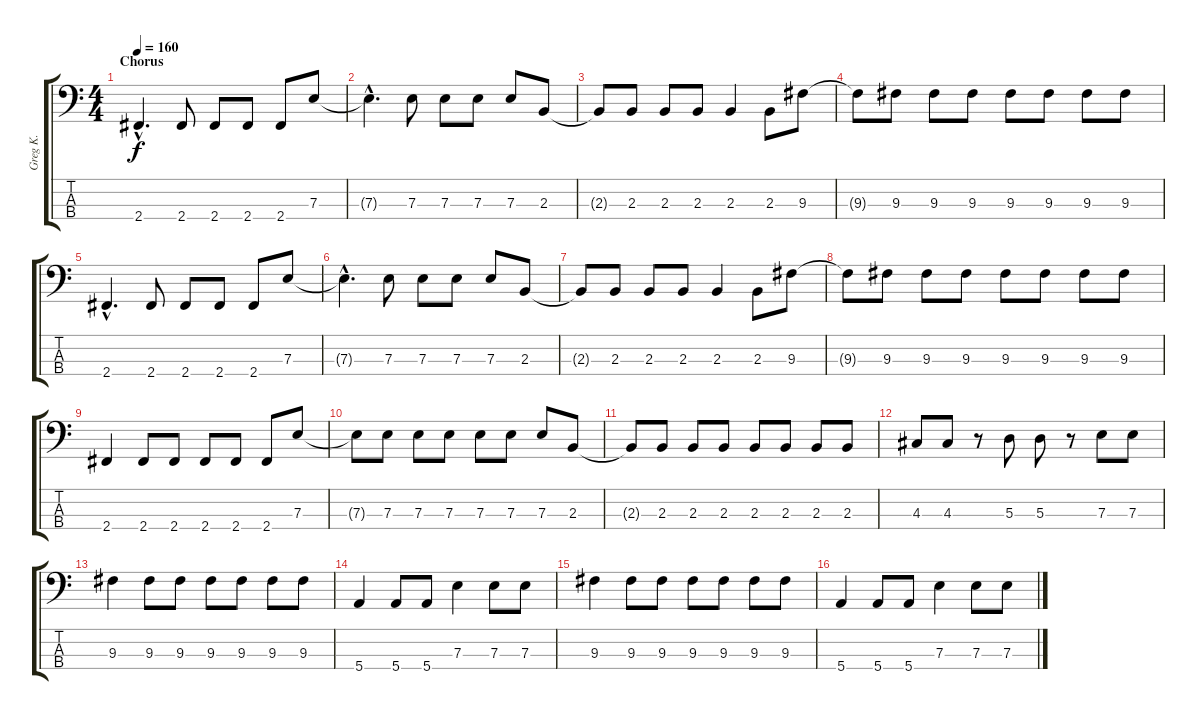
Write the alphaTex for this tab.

\track ("Greg K." "Greg K.") {instrument electricbasspick}
\staff {score tabs}
\tuning (G2 D2 A1 E1) {hide}
\ts (4 4)
\section ("" "Chorus")
\tempo 160
\clef f4
\ks c
2.4{hac}.4{d dy f} 2.4.8 2.4.8 2.4.8 2.4.8 7.3.8 |
7.3{hac t}.4{d} 7.3.8 7.3.8 7.3.8 7.3.8 2.3.8 |
2.3{t}.8 2.3.8 2.3.8 2.3.8 2.3.4 2.3.8 9.3.8 |
9.3{t}.8 9.3.8 9.3.8 9.3.8 9.3.8 9.3.8 9.3.8 9.3.8 |
2.4{hac}.4{d} 2.4.8 2.4.8 2.4.8 2.4.8 7.3.8 |
7.3{hac t}.4{d} 7.3.8 7.3.8 7.3.8 7.3.8 2.3.8 |
2.3{t}.8 2.3.8 2.3.8 2.3.8 2.3.4 2.3.8 9.3.8 |
9.3{t}.8 9.3.8 9.3.8 9.3.8 9.3.8 9.3.8 9.3.8 9.3.8 |
2.4.4 2.4.8 2.4.8 2.4.8 2.4.8 2.4.8 7.3.8 |
7.3{t}.8 7.3.8 7.3.8 7.3.8 7.3.8 7.3.8 7.3.8 2.3.8 |
2.3{t}.8 2.3.8 2.3.8 2.3.8 2.3.8 2.3.8 2.3.8 2.3.8 |
4.3.8 4.3.8 r.8 5.3.8 5.3.8 r.8 7.3.8 7.3.8 |
9.3.4 9.3.8 9.3.8 9.3.8 9.3.8 9.3.8 9.3.8 |
5.4.4 5.4.8 5.4.8 7.3.4 7.3.8 7.3.8 |
9.3.4 9.3.8 9.3.8 9.3.8 9.3.8 9.3.8 9.3.8 |
5.4.4 5.4.8 5.4.8 7.3.4 7.3.8 7.3.8
